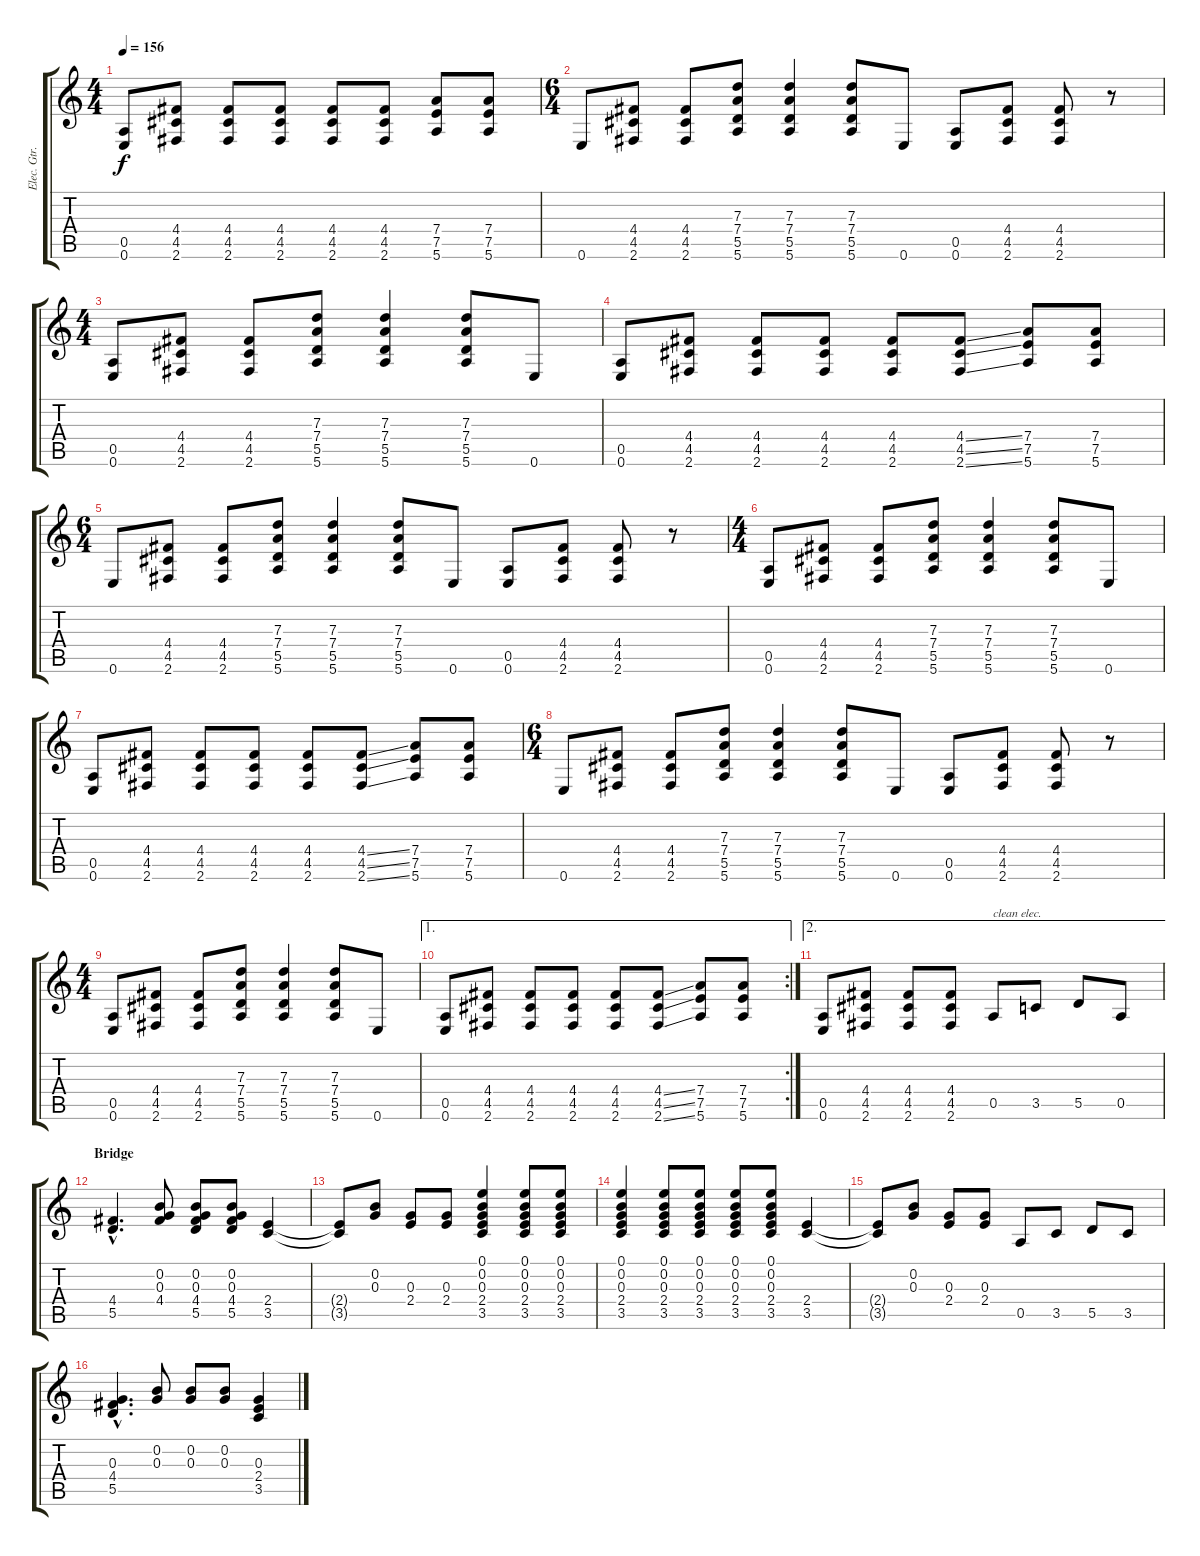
\track ("Elec. Gtr." "Elec. Gtr.") {instrument electricguitarclean}
\staff {score tabs}
\tuning (E4 B3 G3 D3 A2 E2) {hide}
\ts (4 4)
\tempo 156
\clef g2
\ks c
(0.5 0.6).8{dy f} (4.4 4.5 2.6).8 (4.4 4.5 2.6).8 (4.4 4.5 2.6).8 (4.4 4.5 2.6).8 (4.4 4.5 2.6).8 (7.4 7.5 5.6).8 (7.4 7.5 5.6).8 |
\ts (6 4)
0.6.8 (4.4 4.5 2.6).8 (4.4 4.5 2.6).8 (7.3 7.4 5.5 5.6).8 (7.3 7.4 5.5 5.6).4 (7.3 7.4 5.5 5.6).8 0.6.8 (0.5 0.6).8 (4.4 4.5 2.6).8 (4.4 4.5 2.6).8 r.8 |
\ts (4 4)
(0.5 0.6).8 (4.4 4.5 2.6).8 (4.4 4.5 2.6).8 (7.3 7.4 5.5 5.6).8 (7.3 7.4 5.5 5.6).4 (7.3 7.4 5.5 5.6).8 0.6.8 |
(0.5 0.6).8 (4.4 4.5 2.6).8 (4.4 4.5 2.6).8 (4.4 4.5 2.6).8 (4.4 4.5 2.6).8 (4.4{ss} 4.5{ss} 2.6{ss}).8 (7.4 7.5 5.6).8 (7.4 7.5 5.6).8 |
\ts (6 4)
0.6.8 (4.4 4.5 2.6).8 (4.4 4.5 2.6).8 (7.3 7.4 5.5 5.6).8 (7.3 7.4 5.5 5.6).4 (7.3 7.4 5.5 5.6).8 0.6.8 (0.5 0.6).8 (4.4 4.5 2.6).8 (4.4 4.5 2.6).8 r.8 |
\ts (4 4)
(0.5 0.6).8 (4.4 4.5 2.6).8 (4.4 4.5 2.6).8 (7.3 7.4 5.5 5.6).8 (7.3 7.4 5.5 5.6).4 (7.3 7.4 5.5 5.6).8 0.6.8 |
(0.5 0.6).8 (4.4 4.5 2.6).8 (4.4 4.5 2.6).8 (4.4 4.5 2.6).8 (4.4 4.5 2.6).8 (4.4{ss} 4.5{ss} 2.6{ss}).8 (7.4 7.5 5.6).8 (7.4 7.5 5.6).8 |
\ts (6 4)
0.6.8 (4.4 4.5 2.6).8 (4.4 4.5 2.6).8 (7.3 7.4 5.5 5.6).8 (7.3 7.4 5.5 5.6).4 (7.3 7.4 5.5 5.6).8 0.6.8 (0.5 0.6).8 (4.4 4.5 2.6).8 (4.4 4.5 2.6).8 r.8 |
\ts (4 4)
(0.5 0.6).8 (4.4 4.5 2.6).8 (4.4 4.5 2.6).8 (7.3 7.4 5.5 5.6).8 (7.3 7.4 5.5 5.6).4 (7.3 7.4 5.5 5.6).8 0.6.8 |
\ae 1
\rc 2
(0.5 0.6).8 (4.4 4.5 2.6).8 (4.4 4.5 2.6).8 (4.4 4.5 2.6).8 (4.4 4.5 2.6).8 (4.4{ss} 4.5{ss} 2.6{ss}).8 (7.4 7.5 5.6).8 (7.4 7.5 5.6).8 |
\ae 2
(0.5 0.6).8{instrument distortionguitar} (4.4 4.5 2.6).8 (4.4 4.5 2.6).8 (4.4 4.5 2.6).8 0.5.8{txt "clean elec." instrument electricguitarclean} 3.5.8 5.5.8 0.5.8 |
\section ("" "Bridge")
(4.4{hac} 5.5{hac}).4{d instrument electricguitarclean} (0.2 0.3 4.4).8 (0.2 0.3 4.4 5.5).8 (0.2 0.3 4.4 5.5).8 (2.4 3.5).4 |
(2.4{t} 3.5{t}).8 (0.2 0.3).8 (0.3 2.4).8 (0.3 2.4).8 (0.1 0.2 0.3 2.4 3.5).4 (0.1 0.2 0.3 2.4 3.5).8 (0.1 0.2 0.3 2.4 3.5).8 |
(0.1 0.2 0.3 2.4 3.5).4 (0.1 0.2 0.3 2.4 3.5).8 (0.1 0.2 0.3 2.4 3.5).8 (0.1 0.2 0.3 2.4 3.5).8 (0.1 0.2 0.3 2.4 3.5).8 (2.4 3.5).4 |
(2.4{t} 3.5{t}).8 (0.2 0.3).8 (0.3 2.4).8 (0.3 2.4).8 0.5.8 3.5.8 5.5.8 3.5.8 |
(0.3{hac} 4.4{hac} 5.5{hac}).4{d} (0.2 0.3).8 (0.2 0.3).8 (0.2 0.3).8 (0.3 2.4 3.5).4
